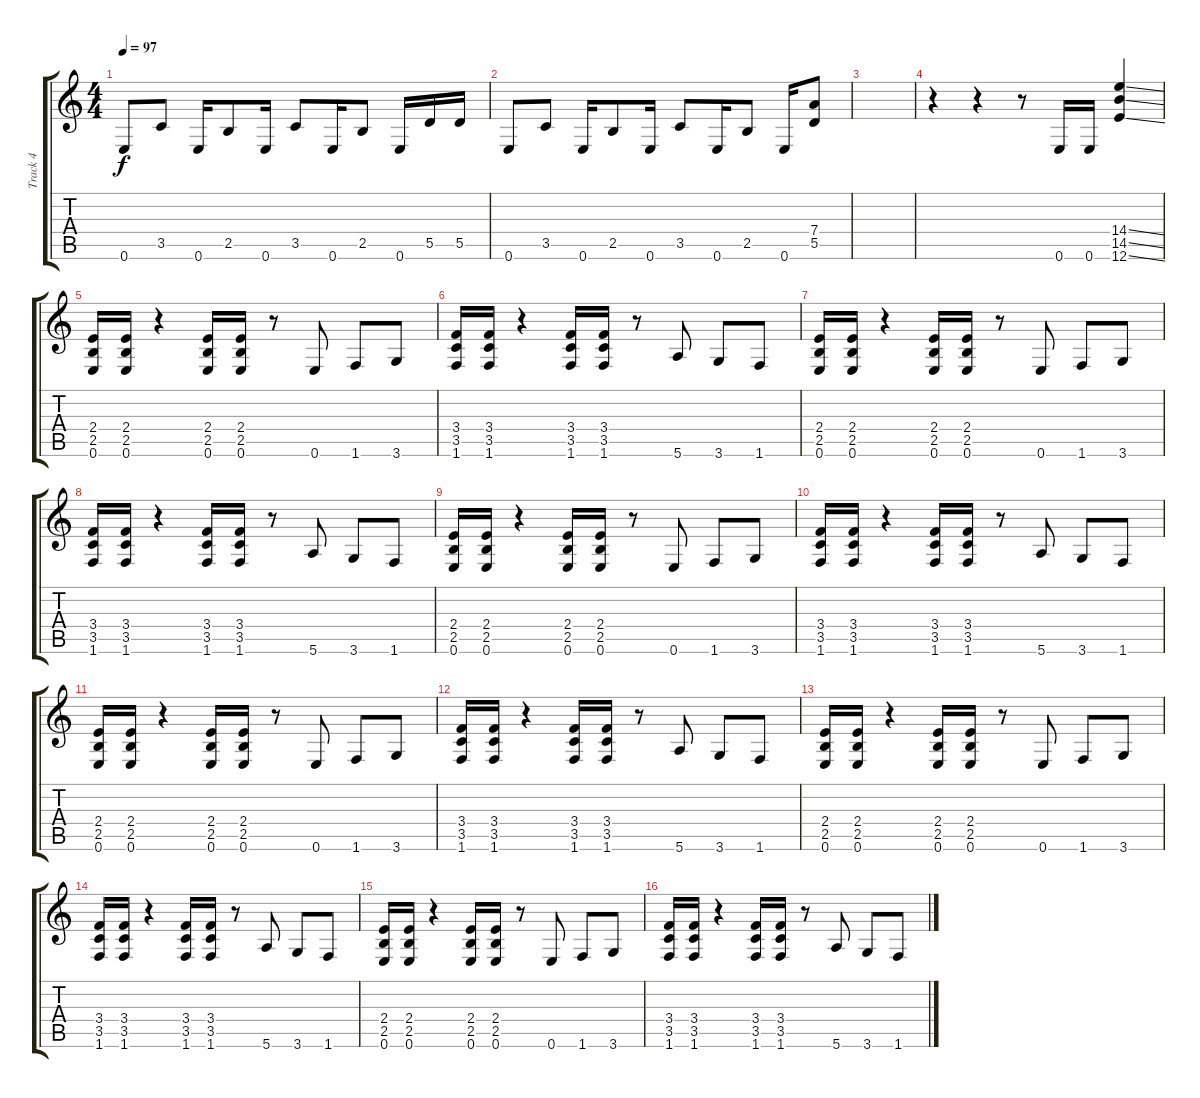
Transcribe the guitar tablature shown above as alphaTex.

\track ("Track 4" "Track 4") {instrument distortionguitar}
\staff {score tabs}
\tuning (E4 B3 G3 D3 A2 E2) {hide}
\ts (4 4)
\tempo 97
\clef g2
\ks c
0.6.8{dy f} 3.5.8 0.6.16 2.5.8 0.6.16 3.5.8 0.6.16 2.5.8 0.6.16 5.5.16 5.5.16 |
0.6.8 3.5.8 0.6.16 2.5.8 0.6.16 3.5.8 0.6.16 2.5.8 0.6.16 (7.4 5.5).8 |
|
r.4 r.4 r.8 0.6.16 0.6.16 (14.4{ss} 14.5{ss} 12.6{ss}).4 |
(2.4 2.5 0.6).16 (2.4 2.5 0.6).16 r.4 (2.4 2.5 0.6).16 (2.4 2.5 0.6).16 r.8 0.6.8 1.6.8 3.6.8 |
(3.4 3.5 1.6).16 (3.4 3.5 1.6).16 r.4 (3.4 3.5 1.6).16 (3.4 3.5 1.6).16 r.8 5.6.8 3.6.8 1.6.8 |
(2.4 2.5 0.6).16 (2.4 2.5 0.6).16 r.4 (2.4 2.5 0.6).16 (2.4 2.5 0.6).16 r.8 0.6.8 1.6.8 3.6.8 |
(3.4 3.5 1.6).16 (3.4 3.5 1.6).16 r.4 (3.4 3.5 1.6).16 (3.4 3.5 1.6).16 r.8 5.6.8 3.6.8 1.6.8 |
(2.4 2.5 0.6).16 (2.4 2.5 0.6).16 r.4 (2.4 2.5 0.6).16 (2.4 2.5 0.6).16 r.8 0.6.8 1.6.8 3.6.8 |
(3.4 3.5 1.6).16 (3.4 3.5 1.6).16 r.4 (3.4 3.5 1.6).16 (3.4 3.5 1.6).16 r.8 5.6.8 3.6.8 1.6.8 |
(2.4 2.5 0.6).16 (2.4 2.5 0.6).16 r.4 (2.4 2.5 0.6).16 (2.4 2.5 0.6).16 r.8 0.6.8 1.6.8 3.6.8 |
(3.4 3.5 1.6).16 (3.4 3.5 1.6).16 r.4 (3.4 3.5 1.6).16 (3.4 3.5 1.6).16 r.8 5.6.8 3.6.8 1.6.8 |
(2.4 2.5 0.6).16 (2.4 2.5 0.6).16 r.4 (2.4 2.5 0.6).16 (2.4 2.5 0.6).16 r.8 0.6.8 1.6.8 3.6.8 |
(3.4 3.5 1.6).16 (3.4 3.5 1.6).16 r.4 (3.4 3.5 1.6).16 (3.4 3.5 1.6).16 r.8 5.6.8 3.6.8 1.6.8 |
(2.4 2.5 0.6).16 (2.4 2.5 0.6).16 r.4 (2.4 2.5 0.6).16 (2.4 2.5 0.6).16 r.8 0.6.8 1.6.8 3.6.8 |
(3.4 3.5 1.6).16 (3.4 3.5 1.6).16 r.4 (3.4 3.5 1.6).16 (3.4 3.5 1.6).16 r.8 5.6.8 3.6.8 1.6.8
